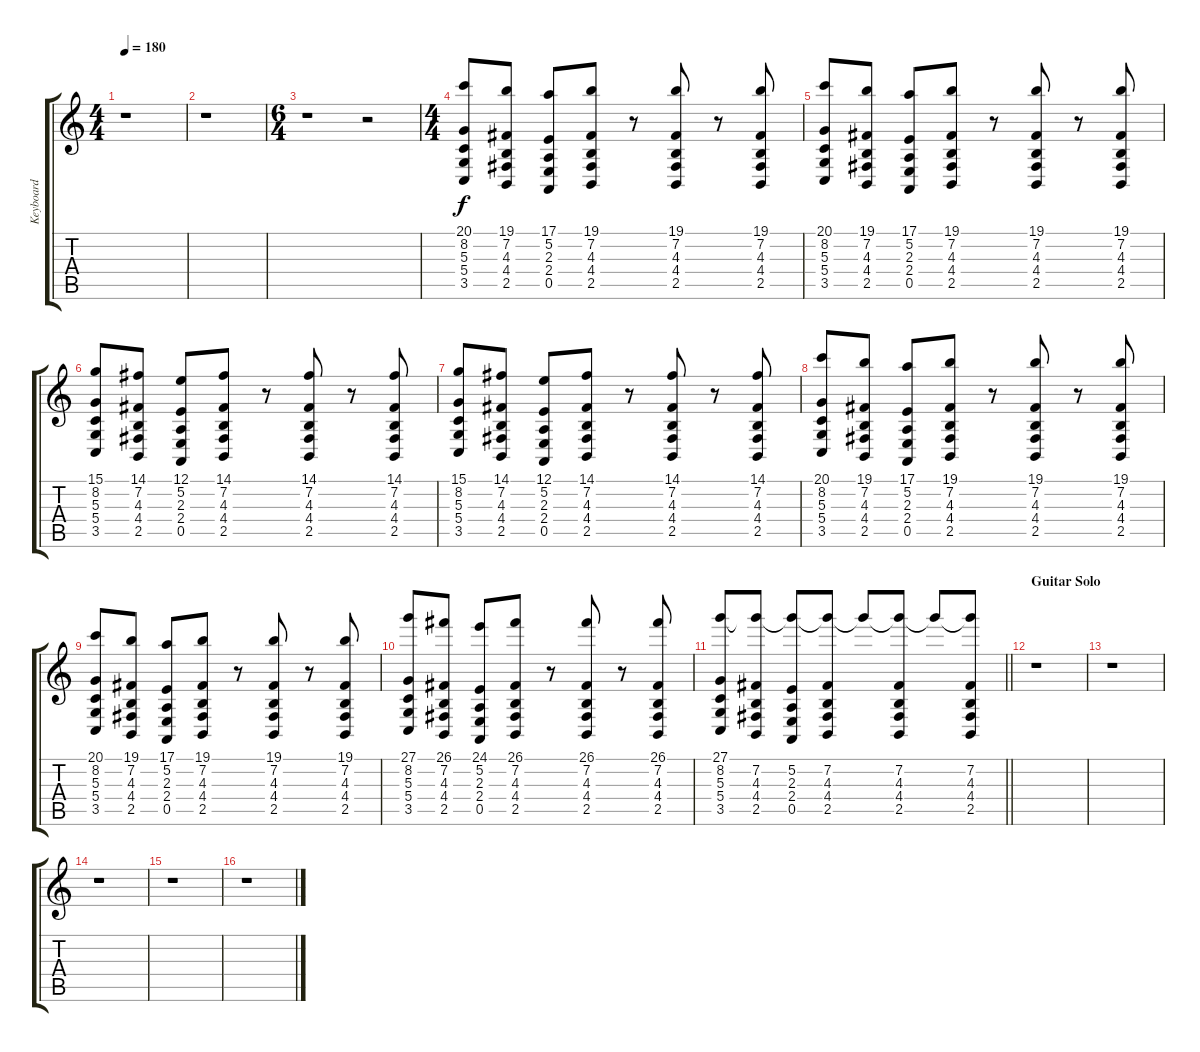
\track ("Keyboard" "Keyboard") {instrument synthbrass1}
\staff {score tabs}
\tuning (E4 B3 G3 D3 A2 B1) {hide}
\ts (4 4)
\tempo 180
\clef g2
\ks c
r.1{dy f} |
r.1 |
\ts (6 4)
r.1 r.2 |
\ts (4 4)
(20.1 8.2 5.3 5.4 3.5).8{instrument stringensemble1} (19.1 7.2 4.3 4.4 2.5).8 (17.1 5.2 2.3 2.4 0.5).8 (19.1 7.2 4.3 4.4 2.5).8 r.8 (19.1 7.2 4.3 4.4 2.5).8 r.8 (19.1 7.2 4.3 4.4 2.5).8 |
(20.1 8.2 5.3 5.4 3.5).8 (19.1 7.2 4.3 4.4 2.5).8 (17.1 5.2 2.3 2.4 0.5).8 (19.1 7.2 4.3 4.4 2.5).8 r.8 (19.1 7.2 4.3 4.4 2.5).8 r.8 (19.1 7.2 4.3 4.4 2.5).8 |
(15.1 8.2 5.3 5.4 3.5).8 (14.1 7.2 4.3 4.4 2.5).8 (12.1 5.2 2.3 2.4 0.5).8 (14.1 7.2 4.3 4.4 2.5).8 r.8 (14.1 7.2 4.3 4.4 2.5).8 r.8 (14.1 7.2 4.3 4.4 2.5).8 |
(15.1 8.2 5.3 5.4 3.5).8 (14.1 7.2 4.3 4.4 2.5).8 (12.1 5.2 2.3 2.4 0.5).8 (14.1 7.2 4.3 4.4 2.5).8 r.8 (14.1 7.2 4.3 4.4 2.5).8 r.8 (14.1 7.2 4.3 4.4 2.5).8 |
(20.1 8.2 5.3 5.4 3.5).8 (19.1 7.2 4.3 4.4 2.5).8 (17.1 5.2 2.3 2.4 0.5).8 (19.1 7.2 4.3 4.4 2.5).8 r.8 (19.1 7.2 4.3 4.4 2.5).8 r.8 (19.1 7.2 4.3 4.4 2.5).8 |
(20.1 8.2 5.3 5.4 3.5).8 (19.1 7.2 4.3 4.4 2.5).8 (17.1 5.2 2.3 2.4 0.5).8 (19.1 7.2 4.3 4.4 2.5).8 r.8 (19.1 7.2 4.3 4.4 2.5).8 r.8 (19.1 7.2 4.3 4.4 2.5).8 |
(27.1 8.2 5.3 5.4 3.5).8 (26.1 7.2 4.3 4.4 2.5).8 (24.1 5.2 2.3 2.4 0.5).8 (26.1 7.2 4.3 4.4 2.5).8 r.8 (26.1 7.2 4.3 4.4 2.5).8 r.8 (26.1 7.2 4.3 4.4 2.5).8 |
\barLineRight lightlight
(27.1 8.2 5.3 5.4 3.5).8 (27.1{t} 7.2 4.3 4.4 2.5).8 (27.1{t} 5.2 2.3 2.4 0.5).8 (27.1{t} 7.2 4.3 4.4 2.5).8 27.1{t}.8 (27.1{t} 7.2 4.3 4.4 2.5).8 27.1{t}.8 (27.1{t} 7.2 4.3 4.4 2.5).8 |
\section ("" "Guitar Solo")
r.1 |
r.1 |
r.1 |
r.1 |
r.1
